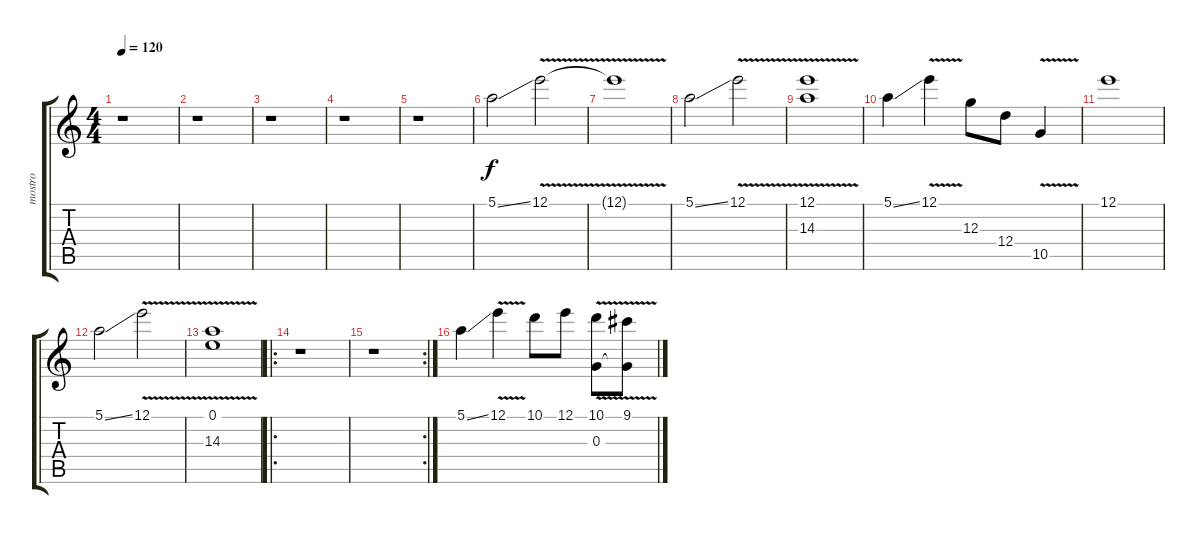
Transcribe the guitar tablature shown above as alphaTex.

\track ("mostro" "mostro") {instrument overdrivenguitar}
\staff {score tabs}
\tuning (E4 B3 G3 D3 A2 E2) {hide}
\ts (4 4)
\tempo 120
\clef g2
\ks c
r.1{dy f instrument overdrivenguitar} |
r.1 |
r.1 |
r.1 |
r.1 |
5.1{ss}.2 12.1{v}.2 |
12.1{t}.1 |
5.1{ss}.2 12.1{v}.2 |
(12.1 14.3{v}).1 |
5.1{ss}.4 12.1{v}.4 12.3.8 12.4.8 10.5{v}.4 |
12.1.1 |
5.1{ss}.2 12.1{v}.2 |
(0.1 14.3{v}).1 |
\ro
r.1 |
\rc 2
r.1 |
5.1{ss}.4 12.1{v}.4 10.1.8 12.1.8 (10.1 0.3{v}).8 (9.1 0.3{t}).8
